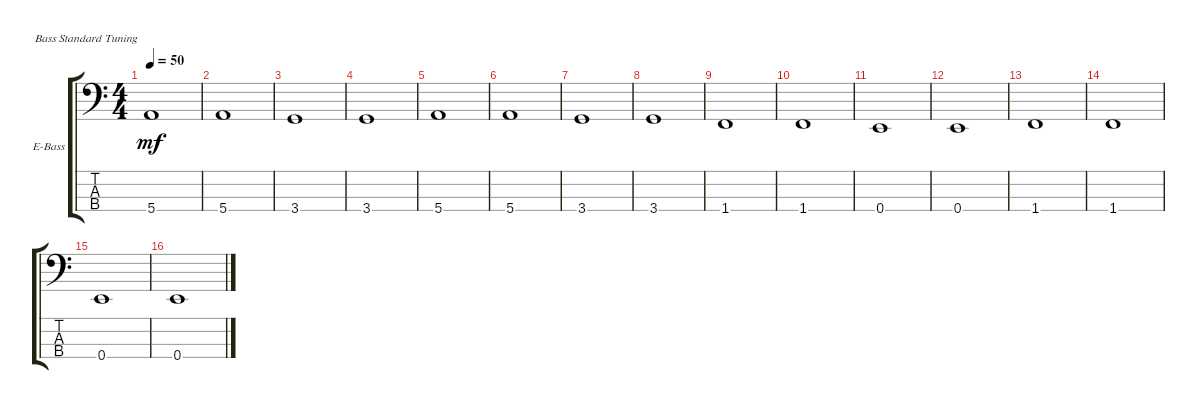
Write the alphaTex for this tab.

\defaultSystemsLayout 4
\bracketExtendMode groupsimilarinstruments
\firstSystemTrackNameOrientation horizontal
\otherSystemsTrackNameOrientation horizontal
\track ("Electric Bass" "E-Bass") {instrument electricbassfinger}
\staff {score tabs}
\tuning (G2 D2 A1 E1)
\ts (4 4)
\tempo 50
\clef f4
\ks c
5.4.1{dy mf} |
5.4.1 |
3.4.1 |
3.4.1 |
5.4.1 |
5.4.1 |
3.4.1 |
3.4.1 |
1.4.1 |
1.4.1 |
0.4.1 |
0.4.1 |
1.4.1 |
1.4.1 |
0.4.1 |
0.4.1
